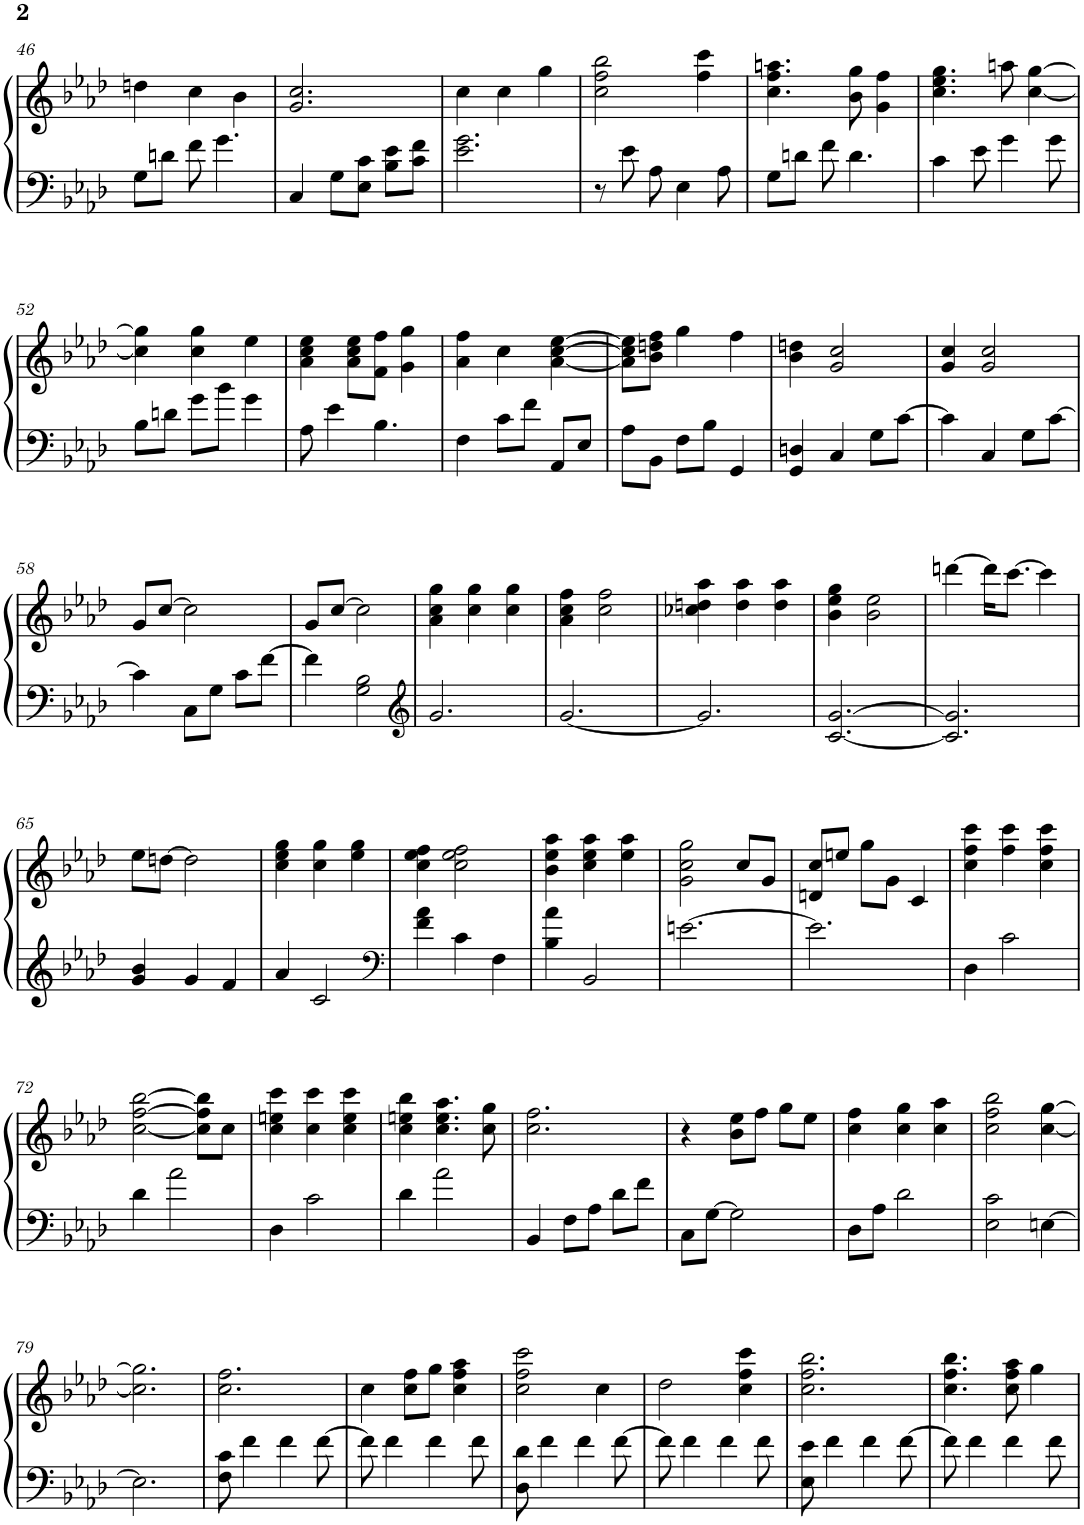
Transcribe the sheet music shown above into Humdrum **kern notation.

**kern	**kern
*part1	*part1
*staff2	*staff1
*I"钢琴, Piano 1	*
*I'Pno.	*
!!LO:PB:g=z
*clefG2	*clefG2
*k[b-e-a-d-]	*k[b-e-a-d-]
*M3/4	*M3/4
=46	=46
8G\L	4ddn\
8dn\J	.
8f\	4cc\
4.g\	.
.	4b-\
=47	=47
4C/	2.g/ 2.cc/
8G\L	.
8E-\ 8c\J	.
8B-\ 8e-\L	.
8c\ 8f\J	.
=48	=48
2.e-\ 2.g\	4cc\
.	4cc\
.	4gg\
=49	=49
8r	2cc\ 2ff\ 2bb-\
8e-\	.
8A-\	.
4E-\	.
.	4ff\ 4ccc\
8A-\	.
=50	=50
8G\L	4.cc\ 4.ff\ 4.aan\
8dn\J	.
8f\	.
4.d\	8b-\ 8gg\
.	4g\ 4ff\
=51	=51
4c\	4.cc\ 4.ee-\ 4.gg\
8e-\	.
4g\	8aan\
.	[4cc\ [4gg\
8g\	.
!!LO:LB:g=z
=52	=52
8B-\L	4cc\] 4gg\]
8dn\J	.
8g\L	4cc\ 4gg\
8b-\J	.
4g\	4ee-\
=53	=53
8A-\	4a-\ 4cc\ 4ee-\
4e-\	.
.	8a-\ 8cc\ 8ee-\L
4.B-\	8f\ 8ff\J
.	4g\ 4gg\
=54	=54
4F\	4a-\ 4ff\
8c\L	4cc\
8f\J	.
8AA-/L	[4a-\ [4cc\ [4ee-\
8E-/J	.
=55	=55
8A-\L	8a-\] 8cc\] 8ee-\]L
8BB-\J	8b-\ 8ddn\ 8ff\J
8F\L	4gg\
8B-\J	.
4GG/	4ff\
=56	=56
4GG/ 4Dn/	4b-\ 4ddn\
4C/	2g/ 2cc/
8G\L	.
[8c\J	.
=57	=57
4c\]	4g/ 4cc/
4C/	2g/ 2cc/
8G\L	.
[8c\J	.
!!LO:LB:g=z
=58	=58
4c\]	8g/L
.	[8cc/J
8C\L	2cc\]
8G\J	.
8c\L	.
[8f\J	.
=59	=59
4f\]	8g/L
.	[8cc/J
2G\ 2B-\	2cc\]
=60	=60
*clefG2	*
2.g/	4a-\ 4cc\ 4gg\
.	4cc\ 4gg\
.	4cc\ 4gg\
=61	=61
[2.g/	4a-\ 4cc\ 4ff\
.	2cc\ 2ff\
=62	=62
2.g/]	4cc-X\ 4ddn\ 4aa-\
.	4dd\ 4aa-\
.	4dd\ 4aa-\
=63	=63
[2.c/ [2.g/	4b-\ 4ee-\ 4gg\
.	2b-\ 2ee-\
=64	=64
2.c/] 2.g/]	[4dddn\
.	16ddd\KL]
.	[8.ccc\J
.	4ccc\]
!!LO:LB:g=z
=65	=65
4g/ 4b-/	8ee-\L
.	[8ddn\J
4g/	2dd\]
4f/	.
=66	=66
4a-/	4cc\ 4ee-\ 4gg\
2c/	4cc\ 4gg\
.	4ee-\ 4gg\
=67	=67
*clefF4	*
4f\ 4a-\	4cc\ 4ee-\ 4ff\
4c\	2cc\ 2ee-\ 2ff\
4F\	.
=68	=68
4B-\ 4a-\	4b-\ 4ee-\ 4aa-\
2BB-/	4cc\ 4ee-\ 4aa-\
.	4ee-\ 4aa-\
=69	=69
[2.en\	2g\ 2cc\ 2gg\
.	8cc/L
.	8g/J
=70	=70
2.e\]	8dn/ 8cc/L
.	8een/J
.	8gg\L
.	8g\J
.	4c/
=71	=71
4D-\	4cc\ 4ff\ 4ccc\
2c\	4ff\ 4ccc\
.	4cc\ 4ff\ 4ccc\
!!LO:LB:g=z
=72	=72
4d-\	[2cc\ [2ff\ [2bb-\
2a-\	.
.	8cc\] 8ff\] 8bb-\]L
.	8cc\J
=73	=73
4D-\	4cc\ 4een\ 4ccc\
2c\	4cc\ 4ccc\
.	4cc\ 4ee\ 4ccc\
=74	=74
4d-\	4cc\ 4een\ 4bb-\
2a-\	4.cc\ 4.ee\ 4.aa-\
.	8cc\ 8gg\
=75	=75
4BB-/	2.cc\ 2.ff\
8F\L	.
8A-\J	.
8d-\L	.
8f\J	.
=76	=76
8C\L	4r
[8G\J	.
2G\]	8b-\ 8ee-\L
.	8ff\J
.	8gg\L
.	8ee-\J
=77	=77
8D-\L	4cc\ 4ff\
8A-\J	.
2d-\	4cc\ 4gg\
.	4cc\ 4aa-\
=78	=78
2E-\ 2c\	2cc\ 2ff\ 2bb-\
[4En\	[4cc\ [4gg\
!!LO:LB:g=z
=79	=79
2.E\]	2.cc\] 2.gg\]
=80	=80
8F\ 8c\	2.cc\ 2.ff\
4f\	.
4f\	.
[8f\	.
=81	=81
8f\]	4cc\
4f\	.
.	8cc\ 8ff\L
4f\	8gg\J
.	4cc\ 4ff\ 4aa-\
8f\	.
=82	=82
8D-\ 8d-\	2cc\ 2ff\ 2ccc\
4f\	.
4f\	.
.	4cc\
[8f\	.
=83	=83
8f\]	2dd-\
4f\	.
4f\	.
.	4cc\ 4ff\ 4ccc\
8f\	.
=84	=84
8E-\ 8e-\	2.cc\ 2.ff\ 2.bb-\
4f\	.
4f\	.
[8f\	.
=85	=85
8f\]	4.cc\ 4.ff\ 4.bb-\
4f\	.
4f\	8cc\ 8ff\ 8aa-\
.	4gg\
8f\	.
=	=
*-	*-
